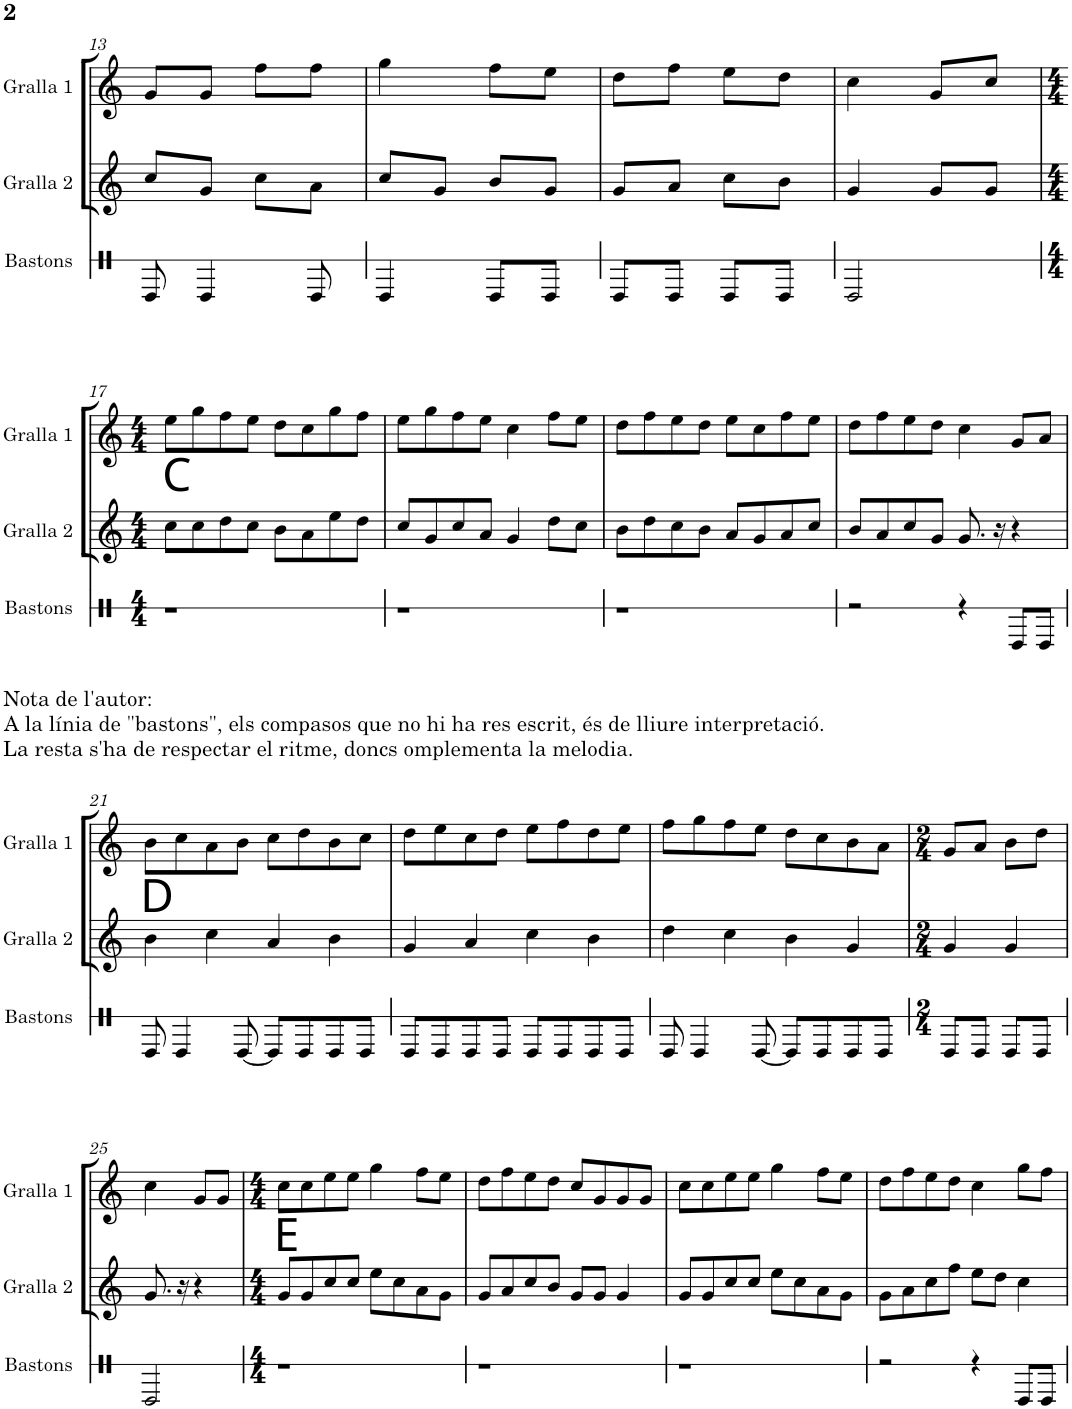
**kern	**kern	**kern
*part3	*part2	*part1
*staff3	*staff2	*staff1
*I"Bastons	*I"Gralla 2	*I"Gralla 1
*I'Bastons	*I'Gralla 2	*I'Gralla 1
!!LO:PB:g=z
*clefX	*clefG2	*clefG2
*k[]	*k[]	*k[]
*M2/4	*M2/4	*M2/4
=13	=13	=13
8e/	8cc/L	8g/L
4e/	8g/J	8g/J
.	8cc\L	8ff\L
8e/	8a\J	8ff\J
=14	=14	=14
4e/	8cc/L	4gg\
.	8g/J	.
8e/L	8b/L	8ff\L
8e/J	8g/J	8ee\J
=15	=15	=15
8e/L	8g/L	8dd\L
8e/J	8a/J	8ff\J
8e/L	8cc\L	8ee\L
8e/J	8b\J	8dd\J
=16	=16	=16
2e/	4g/	4cc\
.	8g/L	8g/L
.	8g/J	8cc/J
!!LO:LB:g=z
=17	=17	=17
*M4/4	*M4/4	*M4/4
!	!	!LO:TX:b:t=C
1r	8cc\L	8ee\L
.	8cc\	8gg\
.	8dd\	8ff\
.	8cc\J	8ee\J
.	8b\L	8dd\L
.	8a\	8cc\
.	8ee\	8gg\
.	8dd\J	8ff\J
=18	=18	=18
1r	8cc/L	8ee\L
.	8g/	8gg\
.	8cc/	8ff\
.	8a/J	8ee\J
.	4g/	4cc\
.	8dd\L	8ff\L
.	8cc\J	8ee\J
=19	=19	=19
1r	8b\L	8dd\L
.	8dd\	8ff\
.	8cc\	8ee\
.	8b\J	8dd\J
.	8a/L	8ee\L
.	8g/	8cc\
.	8a/	8ff\
.	8cc/J	8ee\J
=20	=20	=20
2r	8b/L	8dd\L
.	8a/	8ff\
.	8cc/	8ee\
.	8g/J	8dd\J
4r	8.g/	4cc\
.	16r	.
8e/L	4r	8g/L
8e/J	.	8a/J
!!LO:LB:g=z
=21	=21	=21
!	!	!LO:TX:a:t=Nota de l'autor&colon;
!	!	!LO:TX:a:t=A la línia de "bastons", els compasos que no hi ha res escrit, és de lliure interpretació.
!	!	!LO:TX:a:t=La resta s'ha de respectar el ritme, doncs omplementa la melodia.
!	!	!LO:TX:b:t=D
8e/	4b\	8b\L
4e/	.	8cc\
.	4cc\	8a\
[8e/	.	8b\J
8e/L]	4a/	8cc\L
8e/	.	8dd\
8e/	4b\	8b\
8e/J	.	8cc\J
=22	=22	=22
8e/L	4g/	8dd\L
8e/	.	8ee\
8e/	4a/	8cc\
8e/J	.	8dd\J
8e/L	4cc\	8ee\L
8e/	.	8ff\
8e/	4b\	8dd\
8e/J	.	8ee\J
=23	=23	=23
8e/	4dd\	8ff\L
4e/	.	8gg\
.	4cc\	8ff\
[8e/	.	8ee\J
8e/L]	4b\	8dd\L
8e/	.	8cc\
8e/	4g/	8b\
8e/J	.	8a\J
=24	=24	=24
*M2/4	*M2/4	*M2/4
8e/L	4g/	8g/L
8e/J	.	8a/J
8e/L	4g/	8b\L
8e/J	.	8dd\J
!!LO:LB:g=z
=25	=25	=25
2e/	8.g/	4cc\
.	16r	.
.	4r	8g/L
.	.	8g/J
=26	=26	=26
*M4/4	*M4/4	*M4/4
!	!	!LO:TX:b:t=E
1r	8g/L	8cc\L
.	8g/	8cc\
.	8cc/	8ee\
.	8cc/J	8ee\J
.	8ee\L	4gg\
.	8cc\	.
.	8a\	8ff\L
.	8g\J	8ee\J
=27	=27	=27
1r	8g/L	8dd\L
.	8a/	8ff\
.	8cc/	8ee\
.	8b/J	8dd\J
.	8g/L	8cc/L
.	8g/J	8g/
.	4g/	8g/
.	.	8g/J
=28	=28	=28
1r	8g/L	8cc\L
.	8g/	8cc\
.	8cc/	8ee\
.	8cc/J	8ee\J
.	8ee\L	4gg\
.	8cc\	.
.	8a\	8ff\L
.	8g\J	8ee\J
=29	=29	=29
2r	8g\L	8dd\L
.	8a\	8ff\
.	8cc\	8ee\
.	8ff\J	8dd\J
4r	8ee\L	4cc\
.	8dd\J	.
8e/L	4cc\	8gg\L
8e/J	.	8ff\J
=	=	=
*-	*-	*-
